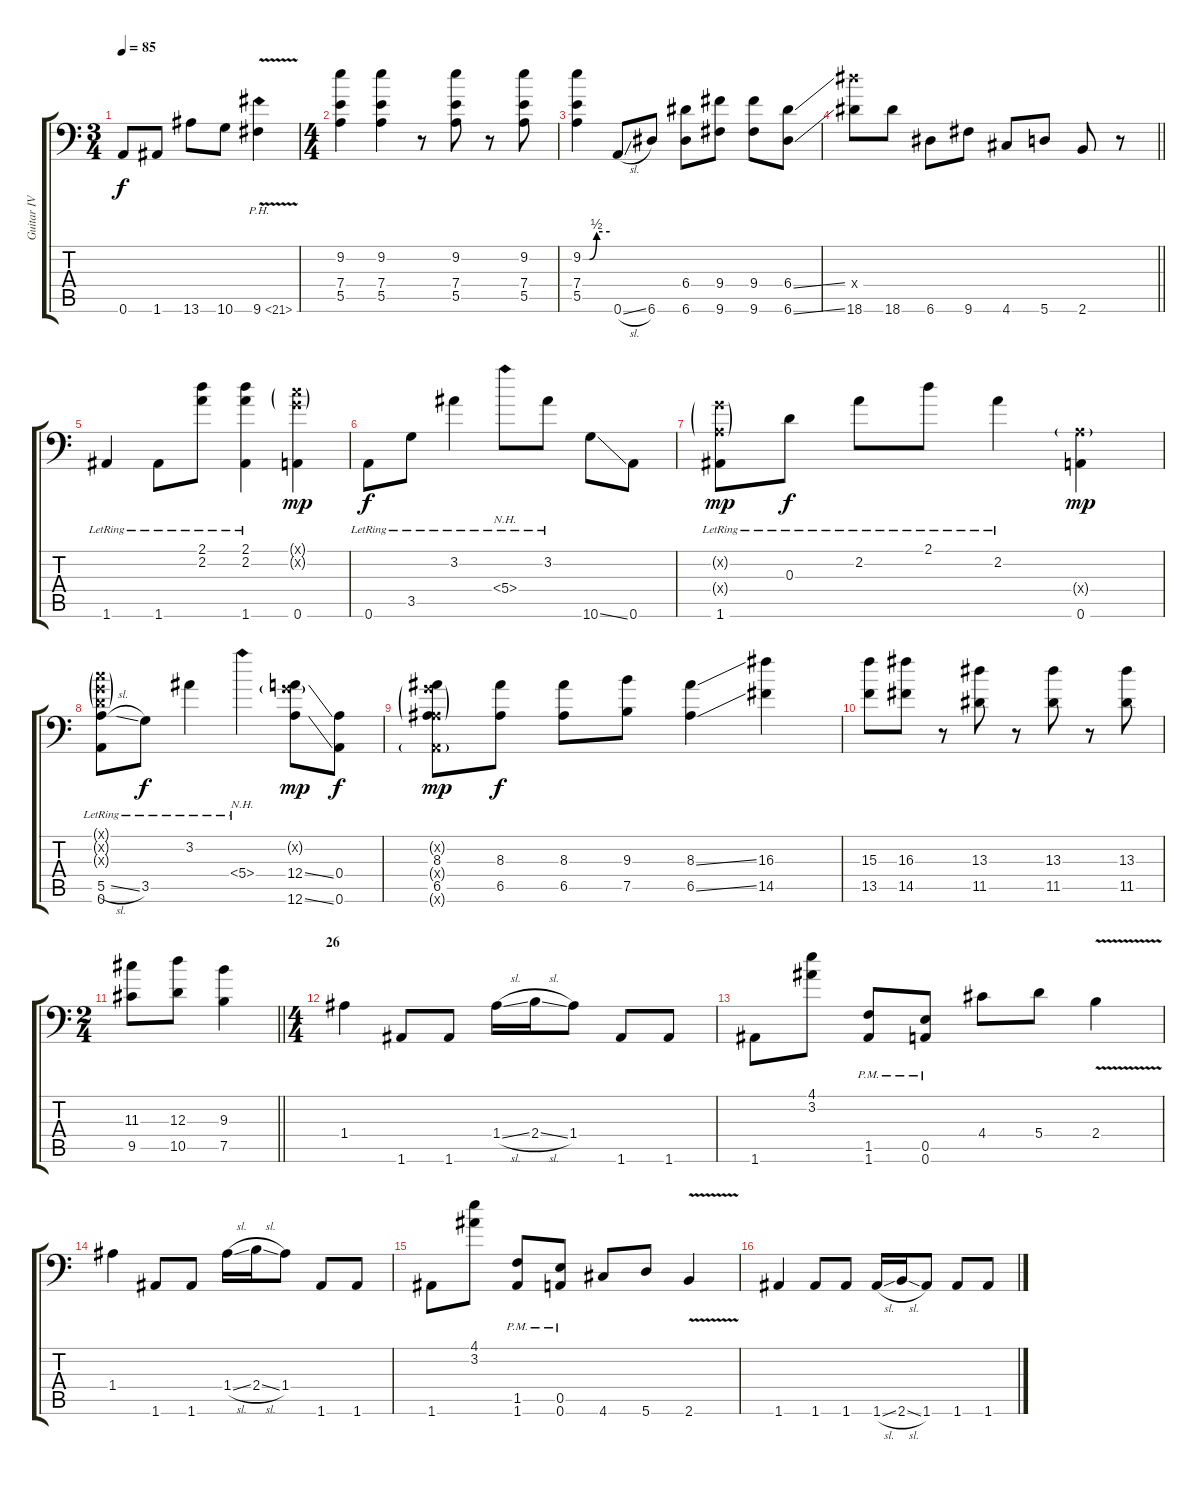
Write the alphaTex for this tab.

\track ("Guitar IV" "Guitar IV") {instrument overdrivenguitar}
\staff {score tabs}
\tuning (C4 G3 D3 A2 E2 A1) {hide}
\ts (3 4)
\tempo 85
\clef f4
\ks c
0.6.8{dy f} 1.6.8 13.6.8 10.6.8 9.6{ph 12 v}.4 |
\ts (4 4)
(9.2 7.4 5.5).4 (9.2 7.4 5.5).4 r.8 (9.2 7.4 5.5).8 r.8 (9.2 7.4 5.5).8 |
(9.2{be (custom 0 0 15 0 31 2 60 2)} 7.4 5.5).4 0.6{sl}.8 6.6.8 (6.4 6.6).8 (9.4 9.6).8 (9.4 9.6).8 (6.4{ss} 6.6{ss}).8 |
\barLineRight lightlight
(18.4{x} 18.6).8 18.6.8 6.6.8 9.6.8 4.6.8 5.6.8 2.6.8 r.8 |
\section ("" "")
1.6{lr}.4 1.6{lr}.8 (2.1{lr} 2.2{lr}).8 (2.1 2.2 1.6{lr}).4 (0.1{g x} 0.2{g x} 0.6).4{dy mp} |
0.6{lr}.8{dy f} 3.5{lr}.8 3.2{lr}.4 5.4{nh lr}.8 3.2{lr}.8 10.6{ss}.8 0.6.8 |
(0.2{g x} 0.4{g x} 1.6{lr}).8{dy mp} 0.3{lr}.8{dy f} 2.2{lr}.8 2.1{lr}.8 2.2{lr}.4 (0.4{g x} 0.6).4{dy mp} |
(0.1{g x} 0.2{g x} 0.3{g x} 5.5{sl lr} 0.6{lr}).8 3.5{lr}.8{dy f} 3.2{lr}.4 5.4{nh lr}.4 (0.2{g x} 12.4{ss} 12.6{ss}).8{dy mp} (0.4 0.6).8{dy f} |
(0.2{g x} 8.3 0.4{g x} 6.5 0.6{g x}).8{dy mp} (8.3 6.5).8{dy f} (8.3 6.5).8 (9.3 7.5).8 (8.3{ss} 6.5{ss}).4 (16.3 14.5).4 |
(15.3 13.5).8 (16.3 14.5).8 r.8 (13.3 11.5).8 r.8 (13.3 11.5).8 r.8 (13.3 11.5).8 |
\ts (2 4)
\barLineRight lightlight
(11.3 9.5).8 (12.3 10.5).8 (9.3 7.5).4 |
\ts (4 4)
\section ("" "26")
1.4.4 1.6.8 1.6.8 1.4{sl}.16 2.4{sl}.16 1.4.8 1.6.8 1.6.8 |
1.6.8 (4.1 3.2).8 (1.5{pm} 1.6{pm}).8 (0.5{pm} 0.6{pm}).8 4.4.8 5.4.8 2.4{v}.4 |
1.4.4 1.6.8 1.6.8 1.4{sl}.16 2.4{sl}.16 1.4.8 1.6.8 1.6.8 |
1.6.8 (4.1 3.2).8 (1.5{pm} 1.6{pm}).8 (0.5{pm} 0.6{pm}).8 4.6.8 5.6.8 2.6{v}.4 |
1.6.4 1.6.8 1.6.8 1.6{sl}.16 2.6{sl}.16 1.6.8 1.6.8 1.6.8
